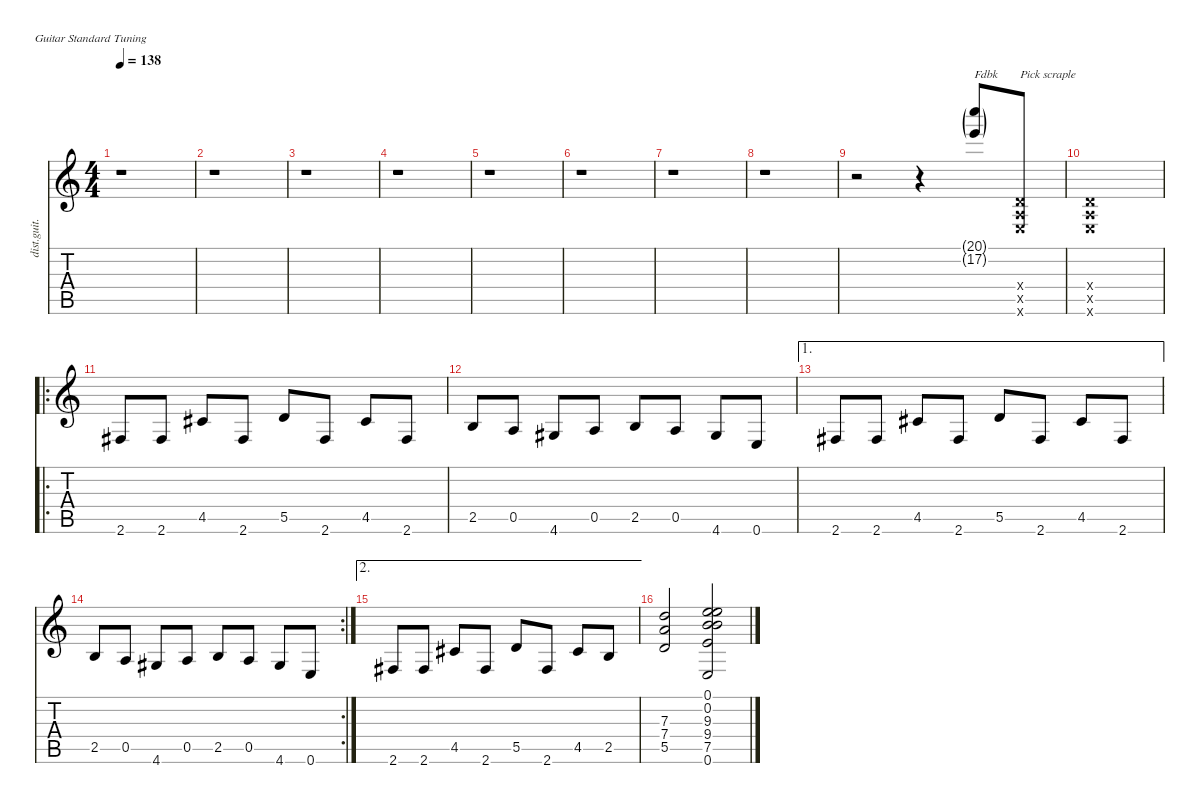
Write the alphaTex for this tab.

\defaultSystemsLayout 4
\hideDynamics
\bracketExtendMode nobrackets
\otherSystemsTrackNameOrientation horizontal
\track ("Rythmique" "dist.guit.") {instrument distortionguitar}
\staff {score tabs}
\tuning (E4 B3 G3 D3 A2 E2)
\ts (4 4)
\beaming (8 2 2 2 2)
\tempo 138
\clef g2
\ks c
r.1{dy mf instrument distortionguitar beam Down} |
r.1{beam Down} |
r.1{beam Down} |
r.1{beam Down} |
r.1{beam Down} |
r.1{beam Down} |
r.1{beam Down} |
r.1{beam Down} |
r.2{beam Down} r.4{beam Down} (20.1{g} 17.2{g}).8{txt "Fdbk" beam Up} (0.4{x} 0.5{x} 0.6{x}).8{txt "Pick scraple" dy f beam Up} |
(0.4{x} 0.5{x} 0.6{x}).1{beam Up} |
\ro
2.6{acc #}.8{beam Up} 2.6{acc #}.8{beam Up} 4.5{acc #}.8{beam Up} 2.6{acc #}.8{beam Up} 5.5.8{beam Up} 2.6{acc #}.8{beam Up} 4.5{acc #}.8{beam Up} 2.6{acc #}.8{beam Up} |
2.5.8{beam Up} 0.5.8{beam Up} 4.6{acc #}.8{beam Up} 0.5.8{beam Up} 2.5.8{beam Up} 0.5.8{beam Up} 4.6{acc #}.8{beam Up} 0.6.8{beam Up} |
\ae 1
2.6{acc #}.8{beam Up} 2.6{acc #}.8{beam Up} 4.5{acc #}.8{beam Up} 2.6{acc #}.8{beam Up} 5.5.8{beam Up} 2.6{acc #}.8{beam Up} 4.5{acc #}.8{beam Up} 2.6{acc #}.8{beam Up} |
\rc 2
2.5.8{beam Up} 0.5.8{beam Up} 4.6{acc #}.8{beam Up} 0.5.8{beam Up} 2.5.8{beam Up} 0.5.8{beam Up} 4.6{acc #}.8{beam Up} 0.6.8{beam Up} |
\ae 2
2.6{acc #}.8{beam Up} 2.6{acc #}.8{beam Up} 4.5{acc #}.8{beam Up} 2.6{acc #}.8{beam Up} 5.5.8{beam Up} 2.6{acc #}.8{beam Up} 4.5{acc #}.8{beam Up} 2.5.8{beam Up} |
(7.3 7.4 5.5).2{beam Up} (0.1 0.2 9.3 9.4 7.5 0.6).2{beam Up}
